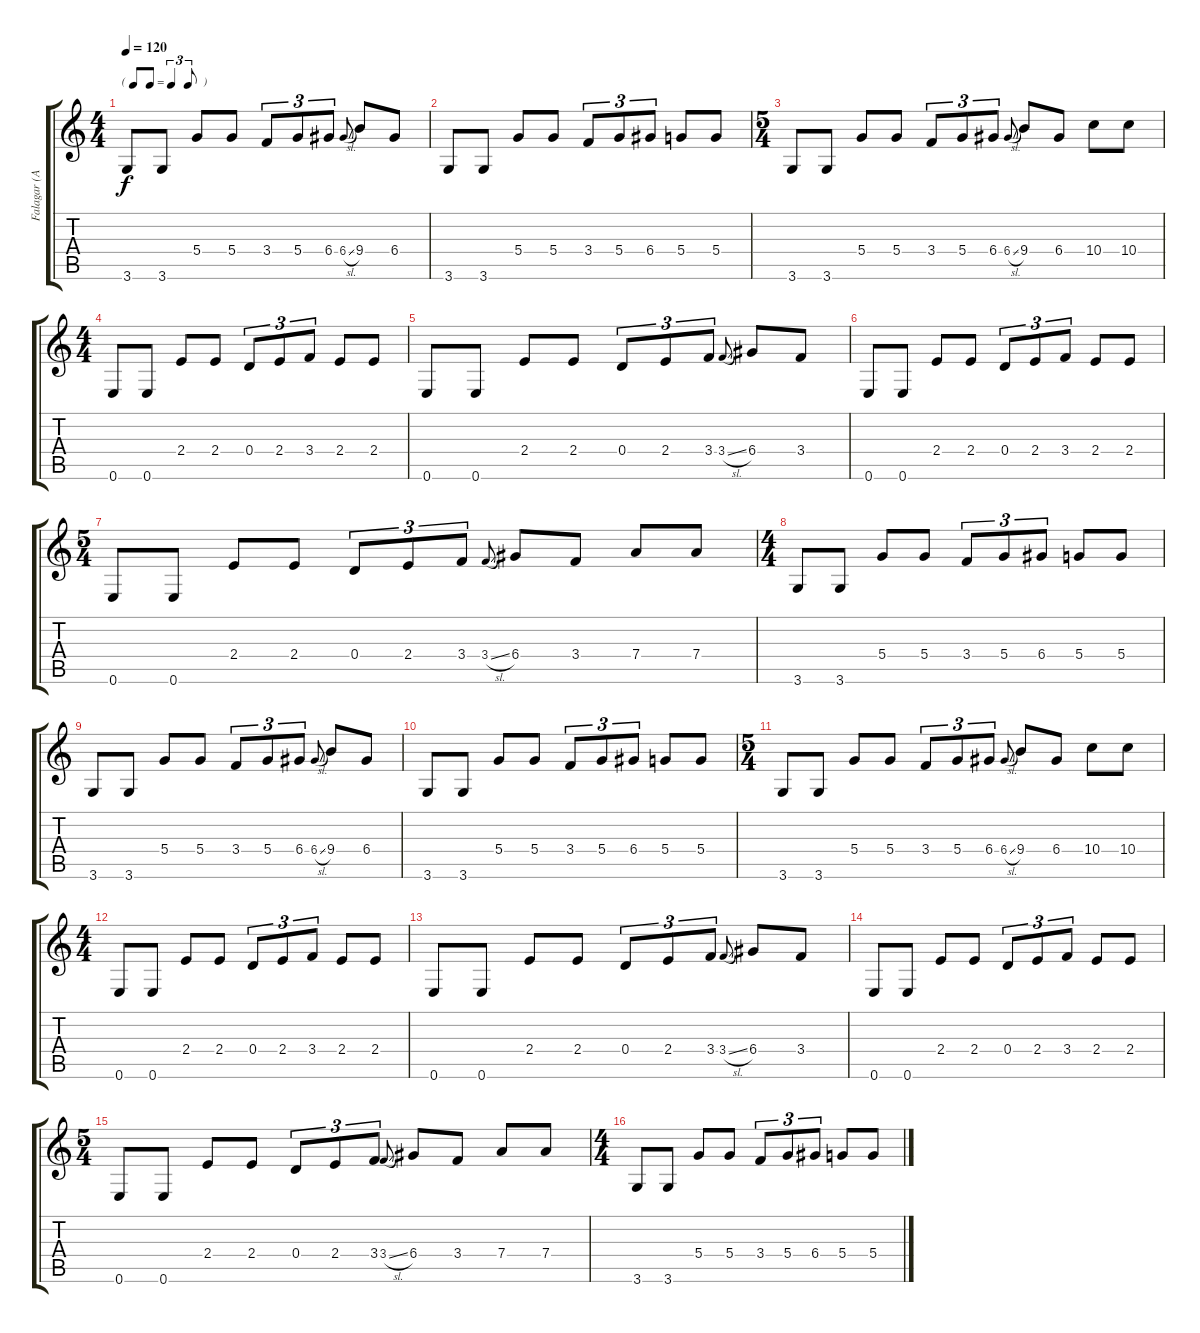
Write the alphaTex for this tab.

\track ("Falagar (Acoustic)" "Falagar (A") {instrument acousticguitarsteel}
\staff {score tabs}
\tuning (E4 B3 G3 D3 A2 E2) {hide}
\ts (4 4)
\tf triplet8th
\tempo 120
\clef g2
\ks c
3.6.8{dy f} 3.6.8 5.4.8 5.4.8 3.4.8{tu (3 2)} 5.4.8{tu (3 2)} 6.4.8{tu (3 2)} 6.4{sl}.8{gr onbeat} 9.4.8 6.4.8 |
3.6.8 3.6.8 5.4.8 5.4.8 3.4.8{tu (3 2)} 5.4.8{tu (3 2)} 6.4.8{tu (3 2)} 5.4.8 5.4.8 |
\ts (5 4)
3.6.8 3.6.8 5.4.8 5.4.8 3.4.8{tu (3 2)} 5.4.8{tu (3 2)} 6.4.8{tu (3 2)} 6.4{sl}.8{gr onbeat} 9.4.8 6.4.8 10.4.8 10.4.8 |
\ts (4 4)
0.6.8 0.6.8 2.4.8 2.4.8 0.4.8{tu (3 2)} 2.4.8{tu (3 2)} 3.4.8{tu (3 2)} 2.4.8 2.4.8 |
0.6.8 0.6.8 2.4.8 2.4.8 0.4.8{tu (3 2)} 2.4.8{tu (3 2)} 3.4.8{tu (3 2)} 3.4{sl}.8{gr onbeat} 6.4.8 3.4.8 |
0.6.8 0.6.8 2.4.8 2.4.8 0.4.8{tu (3 2)} 2.4.8{tu (3 2)} 3.4.8{tu (3 2)} 2.4.8 2.4.8 |
\ts (5 4)
0.6.8 0.6.8 2.4.8 2.4.8 0.4.8{tu (3 2)} 2.4.8{tu (3 2)} 3.4.8{tu (3 2)} 3.4{sl}.8{gr onbeat} 6.4.8 3.4.8 7.4.8 7.4.8 |
\ts (4 4)
3.6.8 3.6.8 5.4.8 5.4.8 3.4.8{tu (3 2)} 5.4.8{tu (3 2)} 6.4.8{tu (3 2)} 5.4.8 5.4.8 |
3.6.8 3.6.8 5.4.8 5.4.8 3.4.8{tu (3 2)} 5.4.8{tu (3 2)} 6.4.8{tu (3 2)} 6.4{sl}.8{gr onbeat} 9.4.8 6.4.8 |
3.6.8 3.6.8 5.4.8 5.4.8 3.4.8{tu (3 2)} 5.4.8{tu (3 2)} 6.4.8{tu (3 2)} 5.4.8 5.4.8 |
\ts (5 4)
3.6.8 3.6.8 5.4.8 5.4.8 3.4.8{tu (3 2)} 5.4.8{tu (3 2)} 6.4.8{tu (3 2)} 6.4{sl}.8{gr onbeat} 9.4.8 6.4.8 10.4.8 10.4.8 |
\ts (4 4)
0.6.8 0.6.8 2.4.8 2.4.8 0.4.8{tu (3 2)} 2.4.8{tu (3 2)} 3.4.8{tu (3 2)} 2.4.8 2.4.8 |
0.6.8 0.6.8 2.4.8 2.4.8 0.4.8{tu (3 2)} 2.4.8{tu (3 2)} 3.4.8{tu (3 2)} 3.4{sl}.8{gr onbeat} 6.4.8 3.4.8 |
0.6.8 0.6.8 2.4.8 2.4.8 0.4.8{tu (3 2)} 2.4.8{tu (3 2)} 3.4.8{tu (3 2)} 2.4.8 2.4.8 |
\ts (5 4)
0.6.8 0.6.8 2.4.8 2.4.8 0.4.8{tu (3 2)} 2.4.8{tu (3 2)} 3.4.8{tu (3 2)} 3.4{sl}.8{gr onbeat} 6.4.8 3.4.8 7.4.8 7.4.8 |
\ts (4 4)
3.6.8 3.6.8 5.4.8 5.4.8 3.4.8{tu (3 2)} 5.4.8{tu (3 2)} 6.4.8{tu (3 2)} 5.4.8 5.4.8
